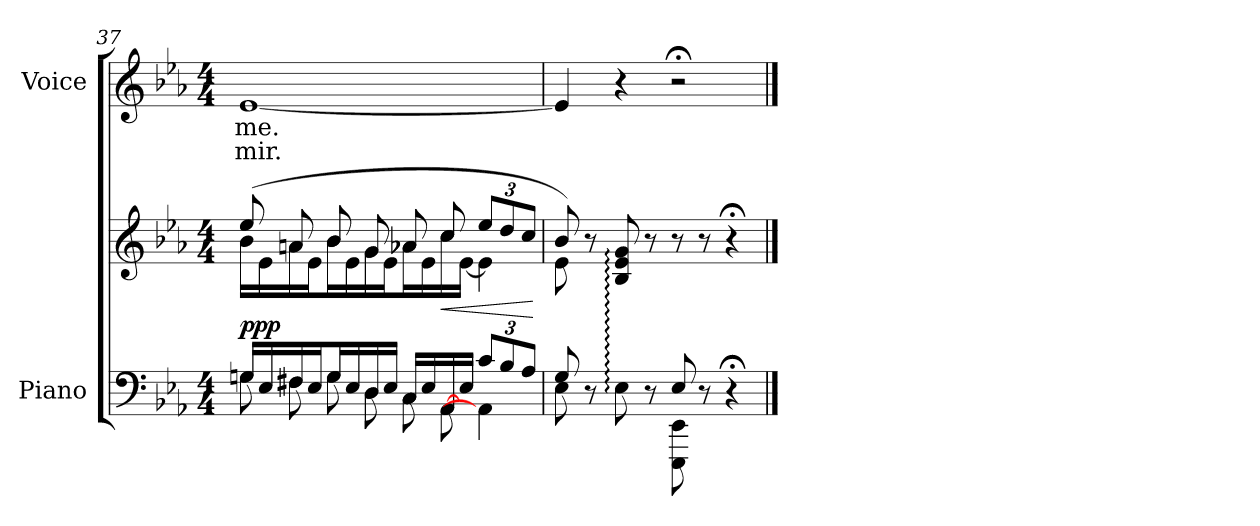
**kern	**kern	**dynam	**kern	**text	**text
*part2	*part2	*part2	*part1	*part1	*part1
*staff3	*staff2	*staff2/3	*staff1	*staff1	*staff1
*I"Piano	*	*	*I"Voice	*	*
*I'Pno	*	*	*	*	*
*clefF4	*clefG2	*	*clefG2	*	*
*k[b-e-a-]	*k[b-e-a-]	*	*k[b-e-a-]	*	*
*M4/4	*M4/4	*	*M4/4	*	*
=37	=37	=37	=37	=37	=37
*^	*^	*	*	*	*
!	!	!	!	!LO:DY:a=2	!	!	!
16Gn/LL	8G\	(8ee-/	16b-\LL	ppp	[1e-	me.	mir.
16E-/	.	.	16e-\	.	.	.	.
!	!LO:N:head=solid	!	!	!	!	!	!
16F#X/	8F#\	8an/	16a\	.	.	.	.
16E-/J	.	.	16e-\J	.	.	.	.
16G/L	8G\	8b-/	16b-\L	.	.	.	.
16E-/	.	.	16e-\	.	.	.	.
16D/	8D\	8g/	16g\	.	.	.	.
16E-/JJ	.	.	16e-\J	.	.	.	.
16C/LL	8C\	8a-X/	16a-\L	.	.	.	.
16E-/	.	.	16e-\	.	.	.	.
!	!	!	!	!LO:HP:b	!	!	!
[<16AA-/	8AA-\	8cc/	16cc\	<	.	.	.
16E-/JJ	.	.	[16e-\JJ	.	.	.	.
*Xbrackettup	*	*Xbrackettup	*	*	*	*	*
12c/L	4AA-\]	12ee-/L	4e-\]	.	.	.	.
12B-/	.	12dd/	.	.	.	.	.
12A-/J	.	12cc/J	.	.	.	.	.
*v	*v	*	*	*	*	*	*
*	*v	*v	*	*	*	*
.	.	[	.	.	.
=38	=38	=38	=38	=38	=38
*^	*^	*	*	*	*
8G/	8E-\	8b-/)	8e-\	.	4e-/]	.	.
8r	4.ryy	8r	2..ryy	.	.	.	.
8E-::\	.	8B-/:: 8e-/:: 8g/::	.	.	4r	.	.
8r	.	8r	.	.	.	.	.
8E-/	8EEE-\ 8EE-\	8r	.	.	2r;<	.	.
8r	4.ryy	8r	.	.	.	.	.
4r;<	.	4r;<	.	.	.	.	.
*v	*v	*	*	*	*	*	*
*	*v	*v	*	*	*	*
==	==	==	==	==	==
*-	*-	*-	*-	*-	*-
